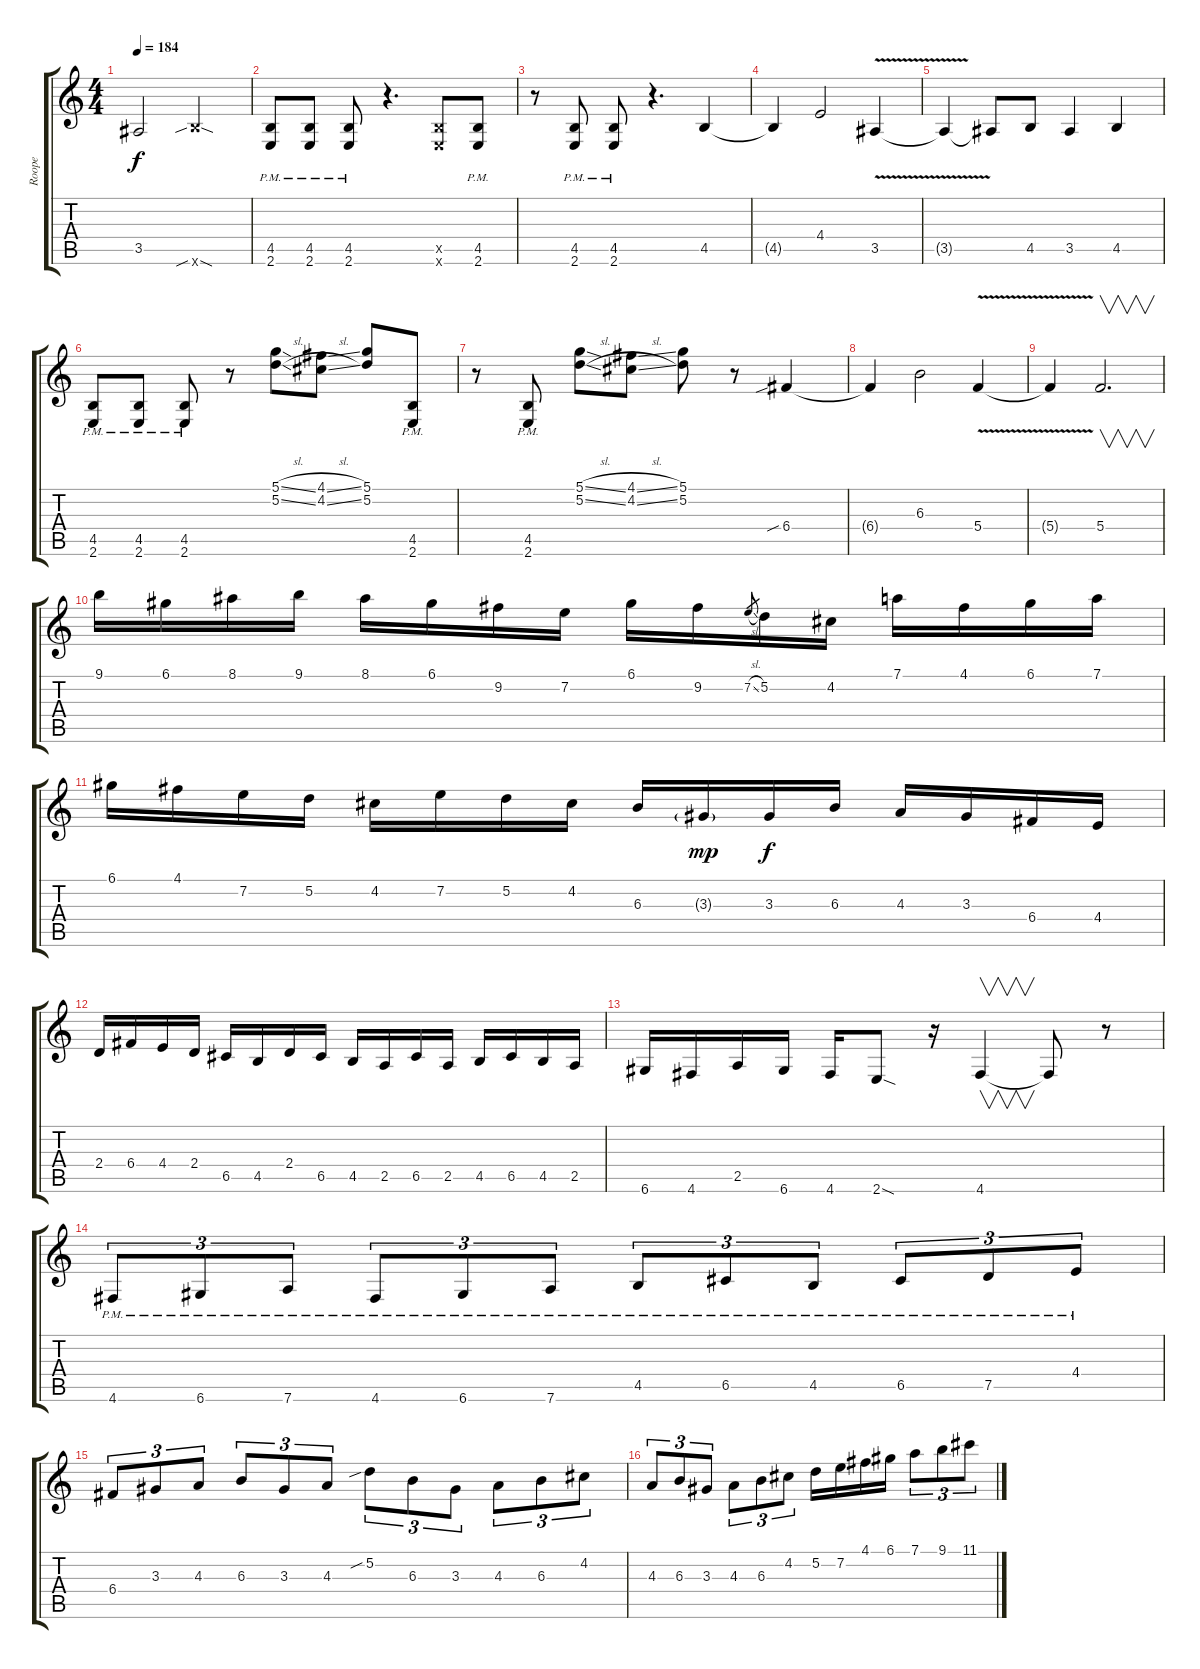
\track ("Roope" "Roope") {instrument distortionguitar}
\staff {score tabs}
\tuning (D4 A3 F3 C3 G2 D2) {hide}
\ts (4 4)
\tempo 184
\clef g2
\ks c
3.5{t}.2{dy f} 9.6{sib sod x}.2 |
(4.5{pm} 2.6{pm}).8 (4.5{pm} 2.6{pm}).8 (4.5{pm} 2.6{pm}).8 r.4{d} (4.5{x} 2.6{x}).8 (4.5{pm} 2.6{pm}).8 |
r.8 (4.5{pm} 2.6{pm}).8 (4.5{pm} 2.6{pm}).8 r.4{d} 4.5.4 |
4.5{t}.4 4.4.2 3.5{v}.4 |
3.5{t}.4 3.5{t}.8 4.5.8 3.5.4 4.5.4 |
(4.5{pm} 2.6{pm}).8 (4.5{pm} 2.6{pm}).8 (4.5{pm} 2.6{pm}).8 r.8 (5.1{sl} 5.2{sl}).8 (4.1{sl} 4.2{sl}).8 (5.1 5.2).8 (4.5{pm} 2.6{pm}).8 |
r.8 (4.5{pm} 2.6{pm}).8 (5.1{sl} 5.2{sl}).8 (4.1{sl} 4.2{sl}).8 (5.1 5.2).8 r.8 6.4{sib}.4 |
6.4{t}.4 6.3.2 5.4{v}.4 |
5.4{t}.4 5.4.2{v d} |
9.1.16 6.1.16 8.1.16 9.1.16 8.1.16 6.1.16 9.2.16 7.2.16 6.1.16 9.2.16 7.2{sl}.8{gr} 5.2.16 4.2.16 7.1.16 4.1.16 6.1.16 7.1.16 |
6.1.16 4.1.16 7.2.16 5.2.16 4.2.16 7.2.16 5.2.16 4.2.16 6.3.16 3.3{g}.16{dy mp} 3.3.16{dy f} 6.3.16 4.3.16 3.3.16 6.4.16 4.4.16 |
2.4.16 6.4.16 4.4.16 2.4.16 6.5.16 4.5.16 2.4.16 6.5.16 4.5.16 2.5.16 6.5.16 2.5.16 4.5.16 6.5.16 4.5.16 2.5.16 |
6.6.16 4.6.16 2.5.16 6.6.16 4.6.16 2.6{sod}.8 r.16 4.6.4{v} 4.6{t}.8 r.8 |
4.6{pm}.8{tu (3 2)} 6.6{pm}.8{tu (3 2)} 7.6{pm}.8{tu (3 2)} 4.6{pm}.8{tu (3 2)} 6.6{pm}.8{tu (3 2)} 7.6{pm}.8{tu (3 2)} 4.5{pm}.8{tu (3 2)} 6.5{pm}.8{tu (3 2)} 4.5{pm}.8{tu (3 2)} 6.5{pm}.8{tu (3 2)} 7.5{pm}.8{tu (3 2)} 4.4{pm}.8{tu (3 2)} |
6.4.8{tu (3 2)} 3.3.8{tu (3 2)} 4.3.8{tu (3 2)} 6.3.8{tu (3 2)} 3.3.8{tu (3 2)} 4.3.8{tu (3 2)} 5.2{sib}.8{tu (3 2)} 6.3.8{tu (3 2)} 3.3.8{tu (3 2)} 4.3.8{tu (3 2)} 6.3.8{tu (3 2)} 4.2.8{tu (3 2)} |
4.3.8{tu (3 2)} 6.3.8{tu (3 2)} 3.3.8{tu (3 2)} 4.3.8{tu (3 2)} 6.3.8{tu (3 2)} 4.2.8{tu (3 2)} 5.2.16 7.2.16 4.1.16 6.1.16 7.1.8{tu (3 2)} 9.1.8{tu (3 2)} 11.1.8{tu (3 2)}
